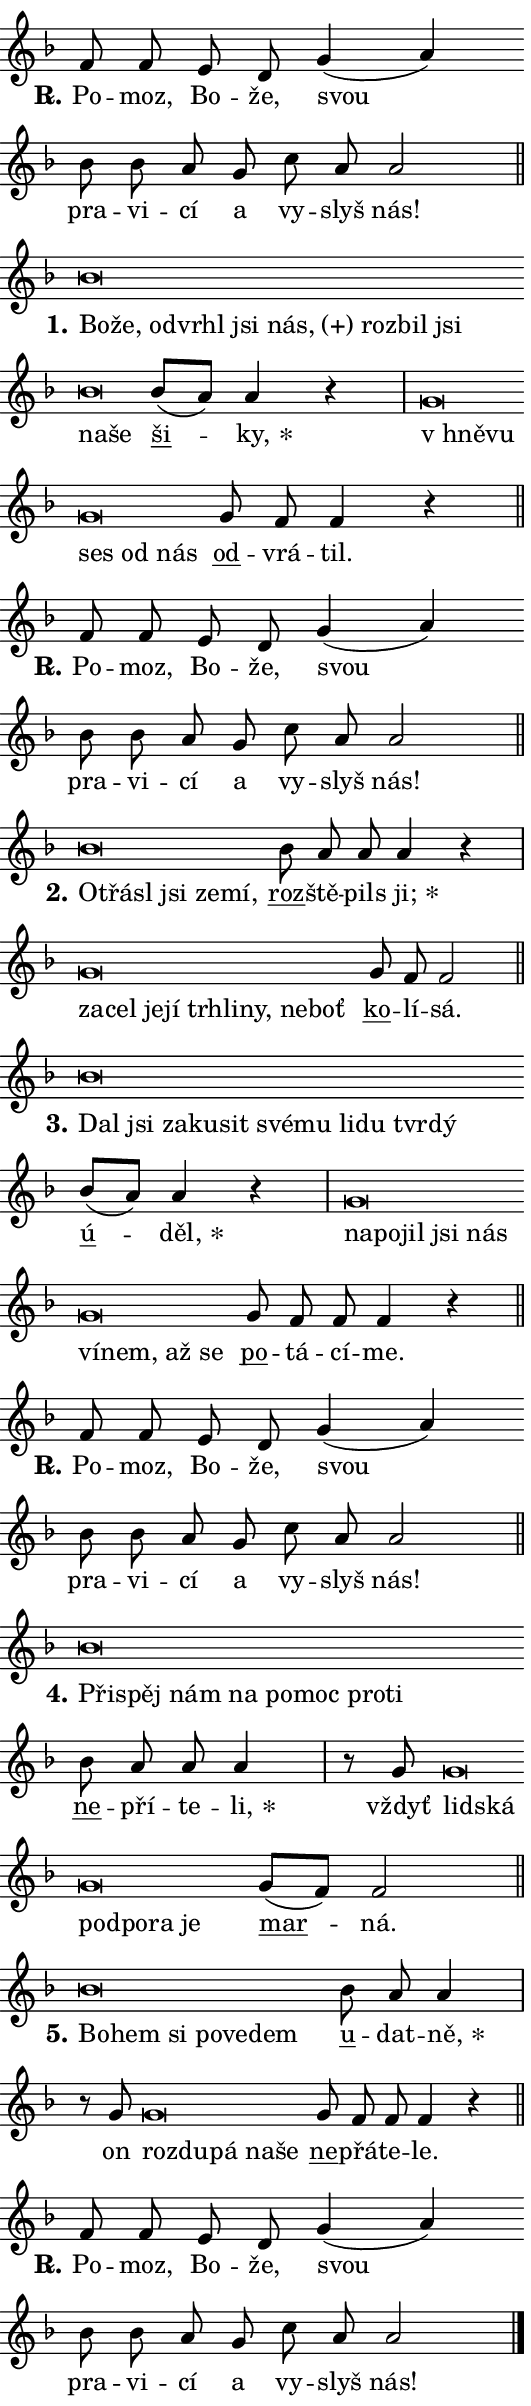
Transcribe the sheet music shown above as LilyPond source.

\version "2.24.0"
\header { tagline = "" }
\paper {
  indent = 0\cm
  top-margin = 0\cm
  right-margin = 0.13\cm % to fit lyric hyphens
  bottom-margin = 0\cm
  left-margin = 0\cm
  paper-width = 9\cm
  page-breaking = #ly:one-page-breaking
  system-system-spacing.basic-distance = #11
  score-system-spacing.basic-distance = #11
  ragged-last = ##f
}


%% Author: Thomas Morley
%% https://lists.gnu.org/archive/html/lilypond-user/2020-05/msg00002.html
#(define (line-position grob)
"Returns position of @var[grob} in current system:
   @code{'start}, if at first time-step
   @code{'end}, if at last time-step
   @code{'middle} otherwise
"
  (let* ((col (ly:item-get-column grob))
         (ln (ly:grob-object col 'left-neighbor))
         (rn (ly:grob-object col 'right-neighbor))
         (col-to-check-left (if (ly:grob? ln) ln col))
         (col-to-check-right (if (ly:grob? rn) rn col))
         (break-dir-left
           (and
             (ly:grob-property col-to-check-left 'non-musical #f)
             (ly:item-break-dir col-to-check-left)))
         (break-dir-right
           (and
             (ly:grob-property col-to-check-right 'non-musical #f)
             (ly:item-break-dir col-to-check-right))))
        (cond ((eqv? 1 break-dir-left) 'start)
              ((eqv? -1 break-dir-right) 'end)
              (else 'middle))))

#(define (tranparent-at-line-position vctor)
  (lambda (grob)
  "Relying on @code{line-position} select the relevant enry from @var{vctor}.
Used to determine transparency,"
    (case (line-position grob)
      ((end) (not (vector-ref vctor 0)))
      ((middle) (not (vector-ref vctor 1)))
      ((start) (not (vector-ref vctor 2))))))

noteHeadBreakVisibility =
#(define-music-function (break-visibility)(vector?)
"Makes @code{NoteHead}s transparent relying on @var{break-visibility}"
#{
  \override NoteHead.transparent =
    #(tranparent-at-line-position break-visibility)
#})

#(define delete-ledgers-for-transparent-note-heads
  (lambda (grob)
    "Reads whether a @code{NoteHead} is transparent.
If so this @code{NoteHead} is removed from @code{'note-heads} from
@var{grob}, which is supposed to be @code{LedgerLineSpanner}.
As a result ledgers are not printed for this @code{NoteHead}"
    (let* ((nhds-array (ly:grob-object grob 'note-heads))
           (nhds-list
             (if (ly:grob-array? nhds-array)
                 (ly:grob-array->list nhds-array)
                 '()))
           ;; Relies on the transparent-property being done before
           ;; Staff.LedgerLineSpanner.after-line-breaking is executed.
           ;; This is fragile ...
           (to-keep
             (remove
               (lambda (nhd)
                 (ly:grob-property nhd 'transparent #f))
               nhds-list)))
      ;; TODO find a better method to iterate over grob-arrays, similiar
      ;; to filter/remove etc for lists
      ;; For now rebuilt from scratch
      (set! (ly:grob-object grob 'note-heads)  '())
      (for-each
        (lambda (nhd)
          (ly:pointer-group-interface::add-grob grob 'note-heads nhd))
        to-keep))))

squashNotes = {
  \override NoteHead.X-extent = #'(-0.2 . 0.2)
  \override NoteHead.Y-extent = #'(-0.75 . 0)
  \override NoteHead.stencil =
    #(lambda (grob)
       (let ((pos (ly:grob-property grob 'staff-position)))
         (begin
           (if (< pos -7) (display "ERROR: Lower brevis then expected\n") (display ""))
           (if (<= pos -6) ly:text-interface::print ly:note-head::print))))
}
unSquashNotes = {
  \revert NoteHead.X-extent
  \revert NoteHead.Y-extent
  \revert NoteHead.stencil
}

hideNotes = \noteHeadBreakVisibility #begin-of-line-visible
unHideNotes = \noteHeadBreakVisibility #all-visible

% work-around for resetting accidentals
% https://lilypond.org/doc/v2.23/Documentation/notation/displaying-rhythms#unmetered-music
cadenzaMeasure = {
  \cadenzaOff
  \partial 1024 s1024
  \cadenzaOn
}

#(define-markup-command (accent layout props text) (markup?)
  "Underline accented syllable"
  (interpret-markup layout props
    #{\markup \override #'(offset . 4.3) \underline { #text }#}))

responsum = \markup \concat {
  "R" \hspace #-1.05 \path #0.1 #'((moveto 0 0.07) (lineto 0.9 0.8)) \hspace #0.05 "."
}

spaceSize = #0.6828661417322834 % exact space size for TeX Gyre Schola

\layout {
  \context {
    \Staff
    \remove "Time_signature_engraver"
    \override LedgerLineSpanner.after-line-breaking = #delete-ledgers-for-transparent-note-heads
  }
  \context {
    \Lyrics {
      \override LyricSpace.minimum-distance = \spaceSize
      \override LyricText.font-name = #"TeX Gyre Schola"
      \override LyricText.font-size = 1
      \override StanzaNumber.font-name = #"TeX Gyre Schola Bold"
      \override StanzaNumber.font-size = 1
    }
  }
  \context {
    \Score 
    \override NoteHead.text =
      #(lambda (grob) 
        (let ((pos (ly:grob-property grob 'staff-position)))
          #{\markup {
            \combine
              \halign #-0.55 \raise #(if (= pos -6) 0 0.5) \override #'(thickness . 2) \draw-line #'(3.2 . 0)
              \musicglyph "noteheads.sM1"
          }#}))
  }
}

% magnetic-lyrics.ily
%
%   written by
%     Jean Abou Samra <jean@abou-samra.fr>
%     Werner Lemberg <wl@gnu.org>
%
%   adapted by
%     Jiri Hon <jiri.hon@gmail.com>
%
% Version 2022-Apr-15

% https://www.mail-archive.com/lilypond-user@gnu.org/msg149350.html

#(define (Left_hyphen_pointer_engraver context)
   "Collect syllable-hyphen-syllable occurrences in lyrics and store
them in properties.  This engraver only looks to the left.  For
example, if the lyrics input is @code{foo -- bar}, it does the
following.

@itemize @bullet
@item
Set the @code{text} property of the @code{LyricHyphen} grob between
@q{foo} and @q{bar} to @code{foo}.

@item
Set the @code{left-hyphen} property of the @code{LyricText} grob with
text @q{foo} to the @code{LyricHyphen} grob between @q{foo} and
@q{bar}.
@end itemize

Use this auxiliary engraver in combination with the
@code{lyric-@/text::@/apply-@/magnetic-@/offset!} hook."
   (let ((hyphen #f)
         (text #f))
     (make-engraver
      (acknowledgers
       ((lyric-syllable-interface engraver grob source-engraver)
        (set! text grob)))
      (end-acknowledgers
       ((lyric-hyphen-interface engraver grob source-engraver)
        ;(when (not (grob::has-interface grob 'lyric-space-interface))
          (set! hyphen grob)));)
      ((stop-translation-timestep engraver)
       (when (and text hyphen)
         (ly:grob-set-object! text 'left-hyphen hyphen))
       (set! text #f)
       (set! hyphen #f)))))

#(define (lyric-text::apply-magnetic-offset! grob)
   "If the space between two syllables is less than the value in
property @code{LyricText@/.details@/.squash-threshold}, move the right
syllable to the left so that it gets concatenated with the left
syllable.

Use this function as a hook for
@code{LyricText@/.after-@/line-@/breaking} if the
@code{Left_@/hyphen_@/pointer_@/engraver} is active."
   (let ((hyphen (ly:grob-object grob 'left-hyphen #f)))
     (when hyphen
       (let ((left-text (ly:spanner-bound hyphen LEFT)))
         (when (grob::has-interface left-text 'lyric-syllable-interface)
           (let* ((common (ly:grob-common-refpoint grob left-text X))
                  (this-x-ext (ly:grob-extent grob common X))
                  (left-x-ext
                   (begin
                     ;; Trigger magnetism for left-text.
                     (ly:grob-property left-text 'after-line-breaking)
                     (ly:grob-extent left-text common X)))
                  ;; `delta` is the gap width between two syllables.
                  (delta (- (interval-start this-x-ext)
                            (interval-end left-x-ext)))
                  (details (ly:grob-property grob 'details))
                  (threshold (assoc-get 'squash-threshold details 0.2)))
             (when (< delta threshold)
               (let* (;; We have to manipulate the input text so that
                      ;; ligatures crossing syllable boundaries are not
                      ;; disabled.  For languages based on the Latin
                      ;; script this is essentially a beautification.
                      ;; However, for non-Western scripts it can be a
                      ;; necessity.
                      (lt (ly:grob-property left-text 'text))
                      (rt (ly:grob-property grob 'text))
                      (is-space (grob::has-interface hyphen 'lyric-space-interface))
                      (space (if is-space " " ""))
                      (extra-delta (if is-space spaceSize 0))
                      ;; Append new syllable.
                      (ltrt-space (if (and (string? lt) (string? rt))
                                (string-append lt space rt)
                                (make-concat-markup (list lt space rt))))
                      ;; Right-align `ltrt` to the right side.
                      (ltrt-space-markup (grob-interpret-markup
                               grob
                               (make-translate-markup
                                (cons (interval-length this-x-ext) 0)
                                (make-right-align-markup ltrt-space)))))
                 (begin
                   ;; Don't print `left-text`.
                   (ly:grob-set-property! left-text 'stencil #f)
                   ;; Set text and stencil (which holds all collected
                   ;; syllables so far) and shift it to the left.
                   (ly:grob-set-property! grob 'text ltrt-space)
                   (ly:grob-set-property! grob 'stencil ltrt-space-markup)
                   (ly:grob-translate-axis! grob (- (- delta extra-delta)) X))))))))))


#(define (lyric-hyphen::displace-bounds-first grob)
   ;; Make very sure this callback isn't triggered too early.
   (let ((left (ly:spanner-bound grob LEFT))
         (right (ly:spanner-bound grob RIGHT)))
     (ly:grob-property left 'after-line-breaking)
     (ly:grob-property right 'after-line-breaking)
     (ly:lyric-hyphen::print grob)))

squashThreshold = #0.4

\layout {
  \context {
    \Lyrics
    \consists #Left_hyphen_pointer_engraver
    \override LyricText.after-line-breaking =
      #lyric-text::apply-magnetic-offset!
    \override LyricHyphen.stencil = #lyric-hyphen::displace-bounds-first
    \override LyricText.details.squash-threshold = \squashThreshold
    \override LyricHyphen.minimum-distance = 0
    \override LyricHyphen.minimum-length = \squashThreshold
  }
}

squashText = \override LyricText.details.squash-threshold = 9999
unSquashText = \override LyricText.details.squash-threshold = \squashThreshold

leftText = \override LyricText.self-alignment-X = #LEFT
unLeftText = \revert LyricText.self-alignment-X

starOffset = #(lambda (grob) 
                (let ((x_offset (ly:self-alignment-interface::aligned-on-x-parent grob)))
                  (if (= x_offset 0) 0 (+ x_offset 1.2))))

star = #(define-music-function (syllable)(string?)
"Append star separator at the end of a syllable"
#{
  \once \override LyricText.X-offset = #starOffset
  \lyricmode { \markup {
    #syllable
    \override #'((font-name . "TeX Gyre Schola Bold")) \hspace #0.2 \lower #0.65 \larger "*"
  } }
#})

starAccent = #(define-music-function (syllable)(string?)
"Append star separator at the end of a syllable and make accent"
#{
  \once \override LyricText.X-offset = #starOffset
  \lyricmode { \markup {
    \accent #syllable
    \override #'((font-name . "TeX Gyre Schola Bold")) \hspace #0.2 \lower #0.65 \larger "*"
  } }
#})

breath = #(define-music-function (syllable)(string?)
"Append breathing indicator at the end of a syllable"
#{
  \lyricmode { \markup { #syllable "+" } }
#})

optionalBreath = #(define-music-function (syllable)(string?)
"Append optional breathing indicator at the end of a syllable"
#{
  \lyricmode { \markup { #syllable "(+)" } }
#})


\score {
    <<
        \new Voice = "melody" { \cadenzaOn \key f \major \relative { f'8 f e d g4( a) \bar "" bes8 bes a g \bar "" c a a2 \cadenzaMeasure \bar "||" \break } }
        \new Lyrics \lyricsto "melody" { \lyricmode { \set stanza = \responsum
Po -- moz, Bo -- že, svou pra -- vi -- cí a vy -- slyš nás! } }
    >>
    \layout {}
}

\score {
    <<
        \new Voice = "melody" { \cadenzaOn \key f \major \relative { \squashNotes bes'\breve*1/16 \hideNotes \breve*1/16 \bar "" \breve*1/16 \bar "" \breve*1/16 \bar "" \breve*1/16 \bar "" \breve*1/16 \bar "" \breve*1/16 \bar "" \breve*1/16 \bar "" \breve*1/16 \bar "" \breve*1/16 \bar "" \breve*1/16 \breve*1/16 \bar "" \unHideNotes \unSquashNotes \bar "" bes8[( a)] a4 r \cadenzaMeasure \bar "|" \squashNotes g\breve*1/16 \hideNotes \breve*1/16 \bar "" \breve*1/16 \bar "" \breve*1/16 \breve*1/16 \bar "" \unHideNotes \unSquashNotes \bar "" g8 f f4 r \cadenzaMeasure \bar "||" \break } }
        \new Lyrics \lyricsto "melody" { \lyricmode { \set stanza = "1."
\leftText Bo -- \squashText že, od -- vr -- hl jsi \optionalBreath nás, roz -- bil jsi na -- še \unLeftText \unSquashText \markup \accent ši -- \star ky, \leftText "v hně" -- \squashText vu ses od nás \unLeftText \unSquashText \markup \accent od -- vrá -- til. } }
    >>
    \layout {}
}

\score {
    <<
        \new Voice = "melody" { \cadenzaOn \key f \major \relative { f'8 f e d g4( a) \bar "" bes8 bes a g \bar "" c a a2 \cadenzaMeasure \bar "||" \break } }
        \new Lyrics \lyricsto "melody" { \lyricmode { \set stanza = \responsum
Po -- moz, Bo -- že, svou pra -- vi -- cí a vy -- slyš nás! } }
    >>
    \layout {}
}

\score {
    <<
        \new Voice = "melody" { \cadenzaOn \key f \major \relative { \squashNotes bes'\breve*1/16 \hideNotes \breve*1/16 \bar "" \breve*1/16 \bar "" \breve*1/16 \breve*1/16 \bar "" \unHideNotes \unSquashNotes \bar "" bes8 a a a4 r \cadenzaMeasure \bar "|" \squashNotes g\breve*1/16 \hideNotes \breve*1/16 \bar "" \breve*1/16 \bar "" \breve*1/16 \bar "" \breve*1/16 \bar "" \breve*1/16 \bar "" \breve*1/16 \bar "" \breve*1/16 \breve*1/16 \bar "" \unHideNotes \unSquashNotes \bar "" g8 f f2 \cadenzaMeasure \bar "||" \break } }
        \new Lyrics \lyricsto "melody" { \lyricmode { \set stanza = "2."
\leftText Otřá -- \squashText sl jsi ze -- mí, \unLeftText \unSquashText \markup \accent roz -- ště -- pils \star ji; \leftText za -- \squashText cel je -- jí trh -- li -- ny, ne -- boť \unLeftText \unSquashText \markup \accent ko -- lí -- sá. } }
    >>
    \layout {}
}

\score {
    <<
        \new Voice = "melody" { \cadenzaOn \key f \major \relative { \squashNotes bes'\breve*1/16 \hideNotes \breve*1/16 \bar "" \breve*1/16 \bar "" \breve*1/16 \bar "" \breve*1/16 \bar "" \breve*1/16 \bar "" \breve*1/16 \bar "" \breve*1/16 \bar "" \breve*1/16 \bar "" \breve*1/16 \breve*1/16 \bar "" \unHideNotes \unSquashNotes \bar "" bes8[( a)] a4 r \cadenzaMeasure \bar "|" \squashNotes g\breve*1/16 \hideNotes \breve*1/16 \bar "" \breve*1/16 \bar "" \breve*1/16 \bar "" \breve*1/16 \bar "" \breve*1/16 \bar "" \breve*1/16 \bar "" \breve*1/16 \breve*1/16 \bar "" \unHideNotes \unSquashNotes \bar "" g8 f f f4 r \cadenzaMeasure \bar "||" \break } }
        \new Lyrics \lyricsto "melody" { \lyricmode { \set stanza = "3."
\leftText Dal \squashText jsi za -- ku -- sit své -- mu li -- du tvr -- dý \unLeftText \unSquashText \markup \accent ú -- \star děl, \leftText na -- \squashText po -- jil jsi nás ví -- nem, až se \unLeftText \unSquashText \markup \accent po -- tá -- cí -- me. } }
    >>
    \layout {}
}

\score {
    <<
        \new Voice = "melody" { \cadenzaOn \key f \major \relative { f'8 f e d g4( a) \bar "" bes8 bes a g \bar "" c a a2 \cadenzaMeasure \bar "||" \break } }
        \new Lyrics \lyricsto "melody" { \lyricmode { \set stanza = \responsum
Po -- moz, Bo -- že, svou pra -- vi -- cí a vy -- slyš nás! } }
    >>
    \layout {}
}

\score {
    <<
        \new Voice = "melody" { \cadenzaOn \key f \major \relative { \squashNotes bes'\breve*1/16 \hideNotes \breve*1/16 \bar "" \breve*1/16 \bar "" \breve*1/16 \bar "" \breve*1/16 \bar "" \breve*1/16 \bar "" \breve*1/16 \breve*1/16 \bar "" \unHideNotes \unSquashNotes \bar "" bes8 a a a4 \cadenzaMeasure \bar "|" r8 g8 \squashNotes g\breve*1/16 \hideNotes \breve*1/16 \bar "" \breve*1/16 \bar "" \breve*1/16 \bar "" \breve*1/16 \breve*1/16 \bar "" \unHideNotes \unSquashNotes \bar "" g8[( f)] f2 \cadenzaMeasure \bar "||" \break } }
        \new Lyrics \lyricsto "melody" { \lyricmode { \set stanza = "4."
\leftText Při -- \squashText spěj nám na po -- moc pro -- ti \unLeftText \unSquashText \markup \accent ne -- pří -- te -- \star li, vždyť \leftText lid -- \squashText ská pod -- po -- ra je \unLeftText \unSquashText \markup \accent mar -- ná. } }
    >>
    \layout {}
}

\score {
    <<
        \new Voice = "melody" { \cadenzaOn \key f \major \relative { \squashNotes bes'\breve*1/16 \hideNotes \breve*1/16 \bar "" \breve*1/16 \bar "" \breve*1/16 \bar "" \breve*1/16 \breve*1/16 \bar "" \unHideNotes \unSquashNotes \bar "" bes8 a a4 \cadenzaMeasure \bar "|" r8 g8 \squashNotes g\breve*1/16 \hideNotes \breve*1/16 \bar "" \breve*1/16 \bar "" \breve*1/16 \breve*1/16 \bar "" \unHideNotes \unSquashNotes \bar "" g8 f f f4 r \cadenzaMeasure \bar "||" \break } }
        \new Lyrics \lyricsto "melody" { \lyricmode { \set stanza = "5."
\leftText Bo -- \squashText hem si po -- ve -- dem \unLeftText \unSquashText \markup \accent u -- dat -- \star ně, on \leftText roz -- \squashText du -- pá na -- še \unLeftText \unSquashText \markup \accent ne -- přá -- te -- le. } }
    >>
    \layout {}
}

\score {
    <<
        \new Voice = "melody" { \cadenzaOn \key f \major \relative { f'8 f e d g4( a) \bar "" bes8 bes a g \bar "" c a a2 \cadenzaMeasure \bar "||" \break } \bar "|." }
        \new Lyrics \lyricsto "melody" { \lyricmode { \set stanza = \responsum
Po -- moz, Bo -- že, svou pra -- vi -- cí a vy -- slyš nás! } }
    >>
    \layout {}
}
